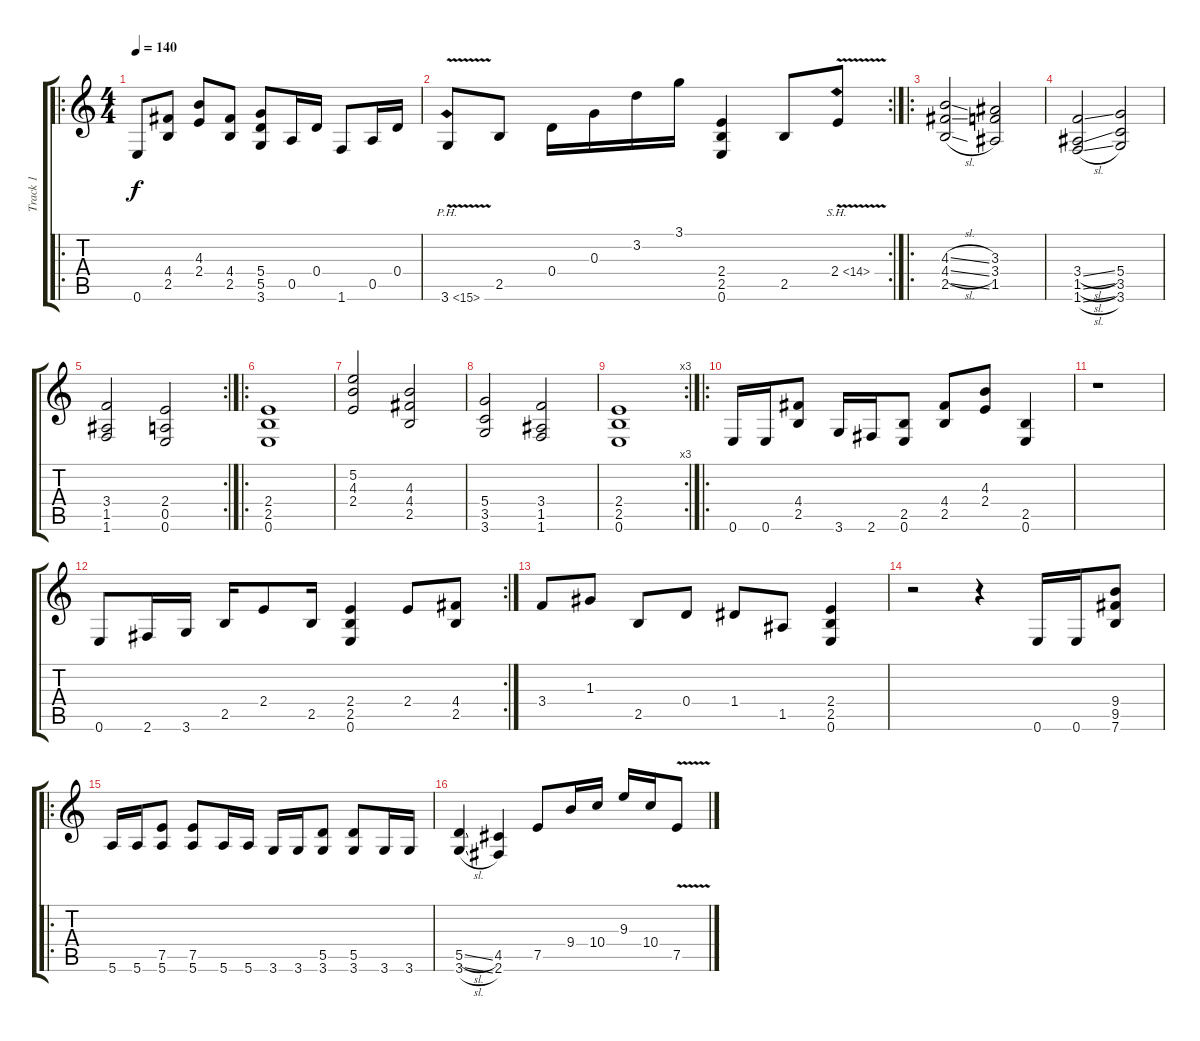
\track ("Track 1" "Track 1") {instrument distortionguitar}
\staff {score tabs}
\tuning (E4 B3 G3 D3 A2 E2) {hide}
\ro
\ts (4 4)
\tempo 140
\clef g2
\ks c
0.6.8{dy f instrument distortionguitar} (4.4 2.5).8 (4.3 2.4).8 (4.4 2.5).8 (5.4 5.5 3.6).8 0.5.16 0.4.16 1.6.8 0.5.16 0.4.16 |
\rc 2
3.6{ph 12 v}.8 2.5.8 0.4.16 0.3.16 3.2.16 3.1.16 (2.4 2.5 0.6).4 2.5.8 2.4{sh 12 v}.8 |
\ro
(4.3{sl} 4.4{sl} 2.5{sl}).2 (3.3 3.4 1.5).2 |
(3.4{sl} 1.5{sl} 1.6{sl}).2 (5.4 3.5 3.6).2 |
\rc 2
(3.4 1.5 1.6).2 (2.4 0.5 0.6).2 |
\ro
(2.4 2.5 0.6).1 |
(5.2 4.3 2.4).2 (4.3 4.4 2.5).2 |
(5.4 3.5 3.6).2 (3.4 1.5 1.6).2 |
\rc 3
(2.4 2.5 0.6).1 |
\ro
0.6.16 0.6.16 (4.4 2.5).8 3.6.16 2.6.16 (2.5 0.6).8 (4.4 2.5).8 (4.3 2.4).8 (2.5 0.6).4 |
r.1 |
\rc 2
0.6.8 2.6.16 3.6.16 2.5.16 2.4.8 2.5.16 (2.4 2.5 0.6).4 2.4.8 (4.4 2.5).8 |
3.4.8 1.3.8 2.5.8 0.4.8 1.4.8 1.5.8 (2.4 2.5 0.6).4 |
r.2 r.4 0.6.16 0.6.16 (9.4 9.5 7.6).8 |
\ro
5.6.16 5.6.16 (7.5 5.6).8 (7.5 5.6).8 5.6.16 5.6.16 3.6.16 3.6.16 (5.5 3.6).8 (5.5 3.6).8 3.6.16 3.6.16 |
(5.5{sl} 3.6{sl}).4 (4.5 2.6).4 7.5.8 9.4.16 10.4.16 9.3.16 10.4.16 7.5{v}.8
